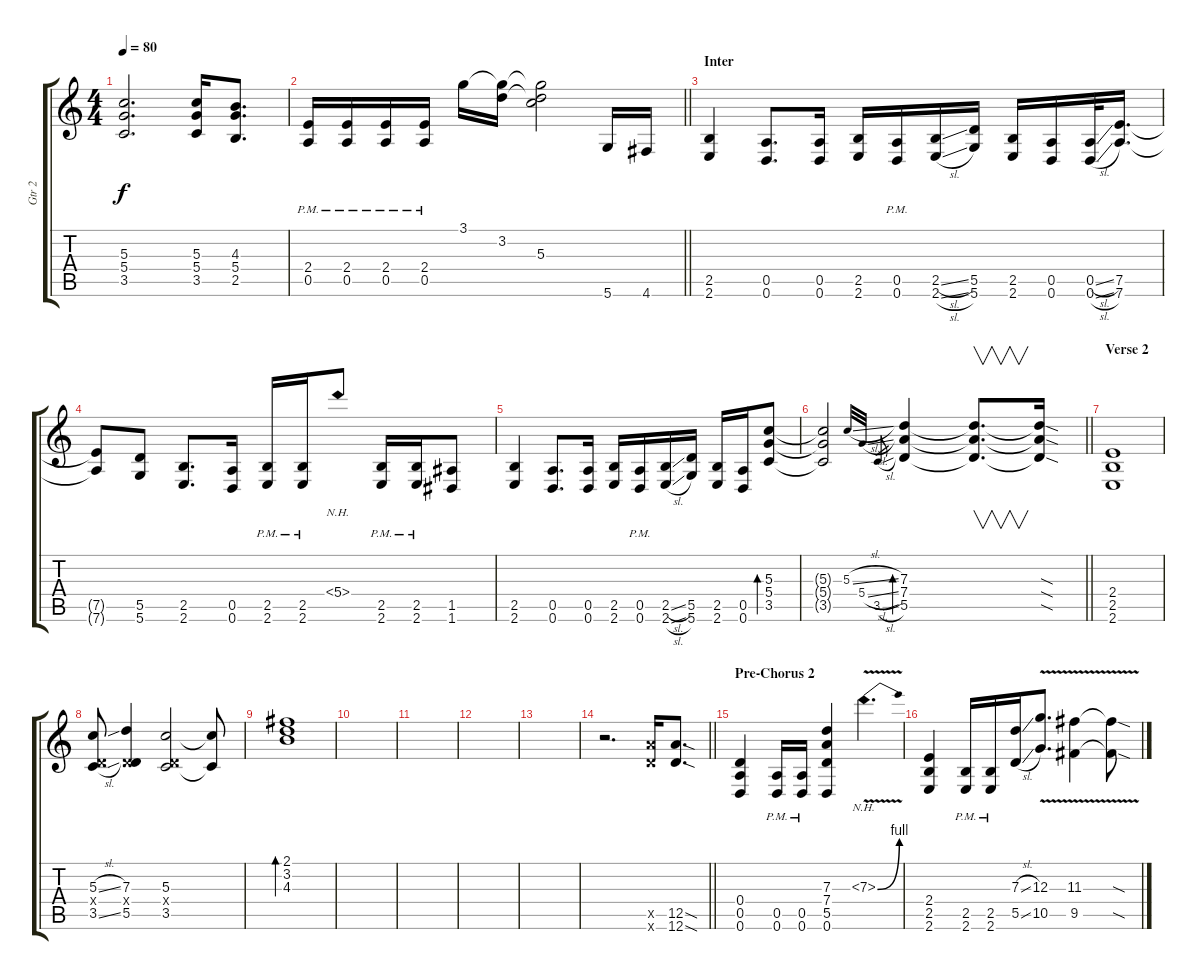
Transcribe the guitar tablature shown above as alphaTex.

\track ("Gtr 2" "Gtr 2") {instrument overdrivenguitar}
\staff {score tabs}
\tuning (E4 B3 G3 D3 A2 D2) {hide}
\ts (4 4)
\tempo 80
\clef g2
\ks c
(5.3 5.4 3.5).2{d dy f} (5.3 5.4 3.5).16 (4.3 5.4 2.5).8{d} |
\barLineRight lightlight
(2.4{pm} 0.5{pm}).16 (2.4{pm} 0.5{pm}).16 (2.4{pm} 0.5{pm}).16 (2.4{pm} 0.5{pm}).16 3.1.16 (3.1{t} 3.2).16 (3.1{t} 3.2{t} 5.3).2 5.6.16 4.6.16 |
\section ("" "Inter")
(2.5 2.6).4 (0.5 0.6).8{d} (0.5 0.6).16 (2.5 2.6).16 (0.5{pm} 0.6{pm}).16 (2.5{sl} 2.6{sl}).16 (5.5 5.6).16 (2.5 2.6).16 (0.5 0.6).16 (0.5{sl} 0.6{sl}).32 (7.5 7.6).16{d} |
(7.5{t} 7.6{t}).8 (5.5 5.6).8 (2.5 2.6).8{d} (0.5 0.6).16 (2.5{pm} 2.6{pm}).16 (2.5{pm} 2.6{pm}).16 5.4{nh}.8 (2.5{pm} 2.6{pm}).16 (2.5{pm} 2.6{pm}).16 (1.5 1.6).8 |
(2.5 2.6).4 (0.5 0.6).8{d} (0.5 0.6).16 (2.5 2.6).16 (0.5{pm} 0.6{pm}).16 (2.5{sl} 2.6{sl}).16 (5.5 5.6).16 (2.5 2.6).16 (0.5 0.6).16 (5.3 5.4 3.5).8{bd 120} |
\barLineRight lightlight
(5.3{t} 5.4{t} 3.5{t}).2 5.3{sl}.32{gr onbeat} 5.4{sl}.32{gr onbeat} 3.5{sl}.32{gr} (7.3 7.4 5.5).4{bd 120} (7.3{t} 7.4{t} 5.5{t}).8{v d} (7.3{sod t} 7.4{sod t} 5.5{sod t}).16 |
\section ("" "Verse 2")
(2.4 2.5 2.6).1{volume 6} |
(5.3{sl} 0.4{x} 3.5{sl}).8{volume 13} (7.3 0.4{x} 5.5).4 (5.3 0.4{x} 3.5).2 (5.3{t} 3.5{t}).8 |
(2.1 3.2 4.3).1{bd 120 volume 5} |
|
|
|
|
\barLineRight lightlight
r.2{d} (12.5{x} 12.6{x}).16{volume 15 instrument overdrivenguitar} (12.5{sod} 12.6{sod}).8{d} |
\section ("" "Pre-Chorus 2")
(0.4 0.5 0.6).4 (0.5{pm} 0.6{pm}).16 (0.5{pm} 0.6{pm}).16 (7.3 7.4 5.5 0.6).4 7.3{be (bend 0 0 60 4) nh v}.4{d} |
(2.4 2.5 2.6).4 (2.5{pm} 2.6{pm}).16 (2.5{pm} 2.6{pm}).16 (7.3{sl} 5.5{sl}).16 (12.3 10.5{v}).8{d} (11.3 9.5{v}).4 (11.3{sod t} 9.5{sod t}).8
